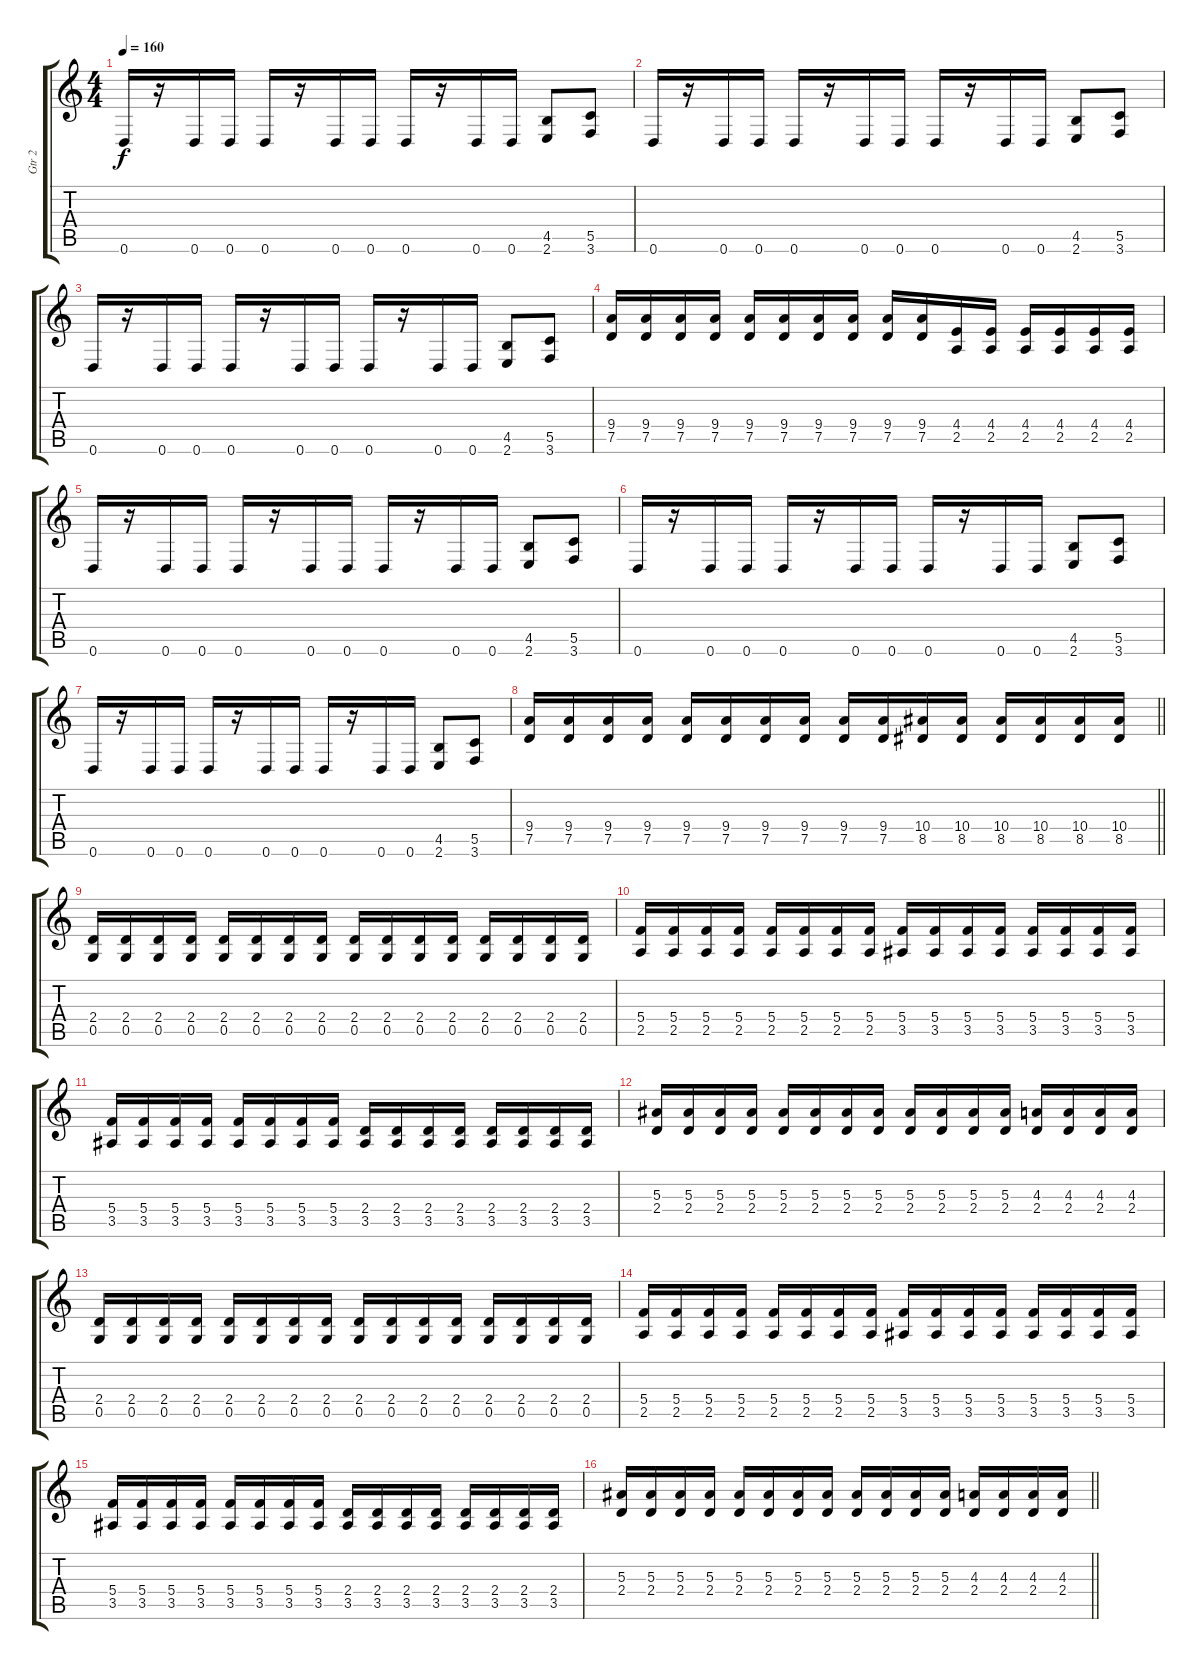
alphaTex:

\track ("Gtr 2" "Gtr 2") {instrument overdrivenguitar}
\staff {score tabs}
\tuning (D4 A3 F3 C3 G2 D2) {hide}
\ts (4 4)
\tempo 160
\clef g2
\ks c
0.6.16{dy f} r.16 0.6.16 0.6.16 0.6.16 r.16 0.6.16 0.6.16 0.6.16 r.16 0.6.16 0.6.16 (4.5 2.6).8 (5.5 3.6).8 |
0.6.16 r.16 0.6.16 0.6.16 0.6.16 r.16 0.6.16 0.6.16 0.6.16 r.16 0.6.16 0.6.16 (4.5 2.6).8 (5.5 3.6).8 |
0.6.16 r.16 0.6.16 0.6.16 0.6.16 r.16 0.6.16 0.6.16 0.6.16 r.16 0.6.16 0.6.16 (4.5 2.6).8 (5.5 3.6).8 |
(9.4 7.5).16 (9.4 7.5).16 (9.4 7.5).16 (9.4 7.5).16 (9.4 7.5).16 (9.4 7.5).16 (9.4 7.5).16 (9.4 7.5).16 (9.4 7.5).16 (9.4 7.5).16 (4.4 2.5).16 (4.4 2.5).16 (4.4 2.5).16 (4.4 2.5).16 (4.4 2.5).16 (4.4 2.5).16 |
0.6.16 r.16 0.6.16 0.6.16 0.6.16 r.16 0.6.16 0.6.16 0.6.16 r.16 0.6.16 0.6.16 (4.5 2.6).8 (5.5 3.6).8 |
0.6.16 r.16 0.6.16 0.6.16 0.6.16 r.16 0.6.16 0.6.16 0.6.16 r.16 0.6.16 0.6.16 (4.5 2.6).8 (5.5 3.6).8 |
0.6.16 r.16 0.6.16 0.6.16 0.6.16 r.16 0.6.16 0.6.16 0.6.16 r.16 0.6.16 0.6.16 (4.5 2.6).8 (5.5 3.6).8 |
\barLineRight lightlight
(9.4 7.5).16 (9.4 7.5).16 (9.4 7.5).16 (9.4 7.5).16 (9.4 7.5).16 (9.4 7.5).16 (9.4 7.5).16 (9.4 7.5).16 (9.4 7.5).16 (9.4 7.5).16 (10.4 8.5).16 (10.4 8.5).16 (10.4 8.5).16 (10.4 8.5).16 (10.4 8.5).16 (10.4 8.5).16 |
(2.4 0.5).16 (2.4 0.5).16 (2.4 0.5).16 (2.4 0.5).16 (2.4 0.5).16 (2.4 0.5).16 (2.4 0.5).16 (2.4 0.5).16 (2.4 0.5).16 (2.4 0.5).16 (2.4 0.5).16 (2.4 0.5).16 (2.4 0.5).16 (2.4 0.5).16 (2.4 0.5).16 (2.4 0.5).16 |
(5.4 2.5).16 (5.4 2.5).16 (5.4 2.5).16 (5.4 2.5).16 (5.4 2.5).16 (5.4 2.5).16 (5.4 2.5).16 (5.4 2.5).16 (5.4 3.5).16 (5.4 3.5).16 (5.4 3.5).16 (5.4 3.5).16 (5.4 3.5).16 (5.4 3.5).16 (5.4 3.5).16 (5.4 3.5).16 |
(5.4 3.5).16 (5.4 3.5).16 (5.4 3.5).16 (5.4 3.5).16 (5.4 3.5).16 (5.4 3.5).16 (5.4 3.5).16 (5.4 3.5).16 (2.4 3.5).16 (2.4 3.5).16 (2.4 3.5).16 (2.4 3.5).16 (2.4 3.5).16 (2.4 3.5).16 (2.4 3.5).16 (2.4 3.5).16 |
(5.3 2.4).16 (5.3 2.4).16 (5.3 2.4).16 (5.3 2.4).16 (5.3 2.4).16 (5.3 2.4).16 (5.3 2.4).16 (5.3 2.4).16 (5.3 2.4).16 (5.3 2.4).16 (5.3 2.4).16 (5.3 2.4).16 (4.3 2.4).16 (4.3 2.4).16 (4.3 2.4).16 (4.3 2.4).16 |
(2.4 0.5).16 (2.4 0.5).16 (2.4 0.5).16 (2.4 0.5).16 (2.4 0.5).16 (2.4 0.5).16 (2.4 0.5).16 (2.4 0.5).16 (2.4 0.5).16 (2.4 0.5).16 (2.4 0.5).16 (2.4 0.5).16 (2.4 0.5).16 (2.4 0.5).16 (2.4 0.5).16 (2.4 0.5).16 |
(5.4 2.5).16 (5.4 2.5).16 (5.4 2.5).16 (5.4 2.5).16 (5.4 2.5).16 (5.4 2.5).16 (5.4 2.5).16 (5.4 2.5).16 (5.4 3.5).16 (5.4 3.5).16 (5.4 3.5).16 (5.4 3.5).16 (5.4 3.5).16 (5.4 3.5).16 (5.4 3.5).16 (5.4 3.5).16 |
(5.4 3.5).16 (5.4 3.5).16 (5.4 3.5).16 (5.4 3.5).16 (5.4 3.5).16 (5.4 3.5).16 (5.4 3.5).16 (5.4 3.5).16 (2.4 3.5).16 (2.4 3.5).16 (2.4 3.5).16 (2.4 3.5).16 (2.4 3.5).16 (2.4 3.5).16 (2.4 3.5).16 (2.4 3.5).16 |
\barLineRight lightlight
(5.3 2.4).16 (5.3 2.4).16 (5.3 2.4).16 (5.3 2.4).16 (5.3 2.4).16 (5.3 2.4).16 (5.3 2.4).16 (5.3 2.4).16 (5.3 2.4).16 (5.3 2.4).16 (5.3 2.4).16 (5.3 2.4).16 (4.3 2.4).16 (4.3 2.4).16 (4.3 2.4).16 (4.3 2.4).16
